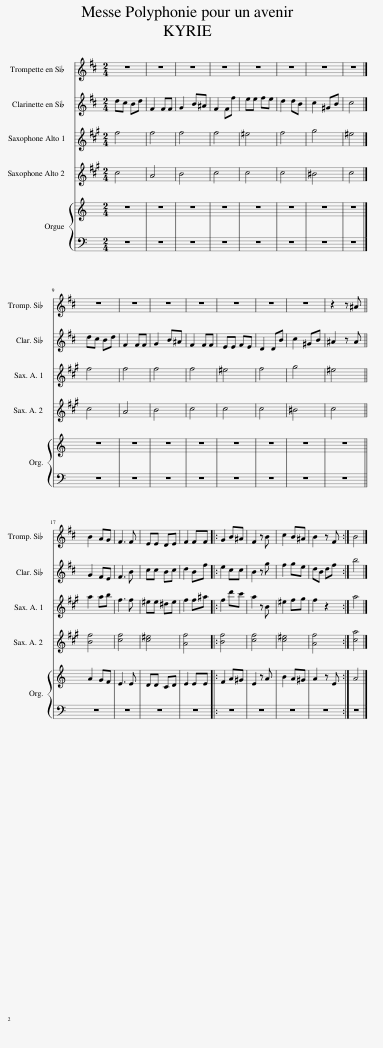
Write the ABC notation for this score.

X:1
%%score 1 2 3 4 5
L:1/8
M:2/4
I:linebreak $
K:C
V:1 treble transpose=-2
V:2 treble transpose=-2
V:3 treble transpose=-9
V:4 treble transpose=-9
V:5 treble
V:1
[K:D] z4 | z4 | z4 | z4 | z4 | %5
 z4 | z4 | z4 |]$ z4 | z4 | %10
 z4 | z4 | z4 | z4 | z4 | %15
 z2 z ^A ||$ B2 AG | F3 F | EE DE | F2 FF |: %20
 G2 B^A | F2 z B | c2 B^A | B2 z F :| B4 |] %25
V:2
[K:D] dc Bd | F2 FF | G2 B^A | F2 Ff | ee fe | %5
 d2 dB | c2 ^GB | c4 |]$ dc Bd | F2 FF | %10
 G2 B^A | F2 FF | EE FE | D2 DB | c2 ^GB | %15
 ^A2 z A ||$ G2 FE | F3 B | cc Bc | d2 Bf |: %20
 e2 cc | B2 z g | f2 ge | dB df :| b4 |] %25
V:3
[K:A] f4 | f4 | f4 | f4 | ^e4 | %5
 f4 | g4 | ^e4 |]$ f4 | f4 | %10
 f4 | f4 | ^e4 | f4 | g4 | %15
 ^e4 ||$ a2 ab | f3 f | ^ee ^de | f2 f^a |: %20
 f2 d'c' | a2 z B | ^e2 fg | f2 z2 :| a4 |] %25
V:4
[K:A] c4 | A4 | B4 | c4 | c4 | %5
 c4 | ^B4 | c4 |]$ c4 | A4 | %10
 B4 | c4 | c4 | c4 | ^B4 | %15
 c4 ||$ [Bf]4 | [cf]4 | [c^e]4 | [Af]4 |: %20
 [Bf]4 | [cf]4 | [c^e]4 | [Af]4 :| [ca]4 |] %25
V:5
 z4 | z4 | z4 | z4 | z4 | %5
 z4 | z4 | z4 |]$ z4 | z4 | %10
 z4 | z4 | z4 | z4 | z4 | %15
 z4 ||$ A2 GF | E3 E | DD CD | E2 EE |: %20
 F2 A^G | E2 z A | B2 A^G | A2 z E :| A4 |] %25
